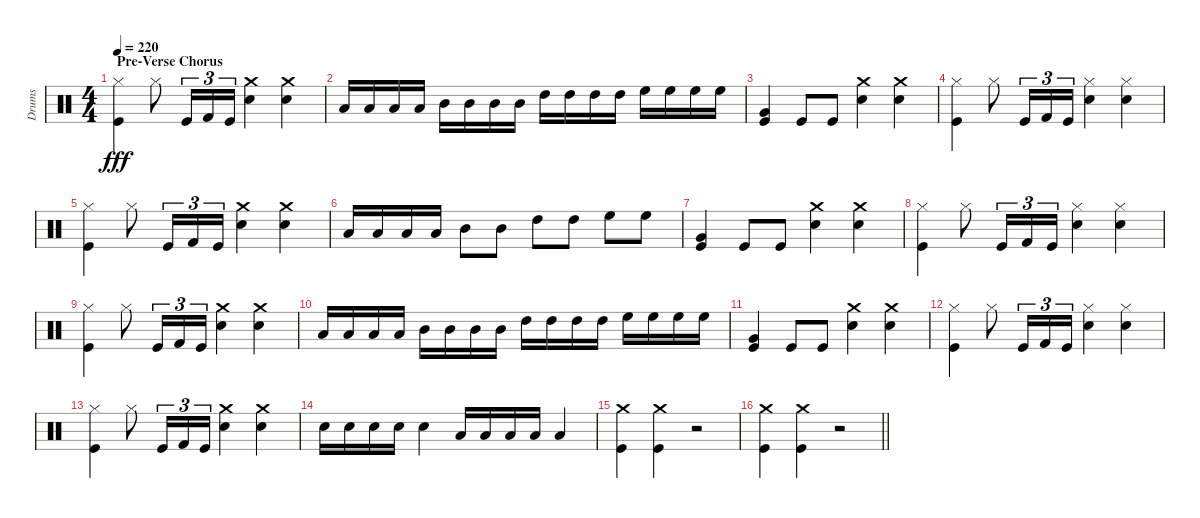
\track ("Drums" "Drums") {instrument percussion}
\staff {score}
\articulation defaults
\ts (4 4)
\section ("" " Pre-Verse Chorus")
\tempo 220
\clef neutral
\ks c
("Hi-Hat (closed)" "Kick (hit)").4{dy fff} "Hi-Hat (closed)".8 "Kick (hit)".16{tu (3 2)} "Kick (hit) 2".16{tu (3 2)} "Kick (hit)".16{tu (3 2)} ("Crash medium (hit)" "Snare (hit) 2").4 ("Crash medium (hit)" "Snare (hit) 2").4 |
"Low Tom (hit)".16 "Low Tom (hit)".16 "Low Tom (hit)".16 "Low Tom (hit)".16 "Mid Tom (hit)".16 "Mid Tom (hit)".16 "Mid Tom (hit)".16 "Mid Tom (hit)".16 "High Tom (hit)".16 "High Tom (hit)".16 "High Tom (hit)".16 "High Tom (hit)".16 "High Floor Tom (hit)".16 "High Floor Tom (hit)".16 "High Floor Tom (hit)".16 "High Floor Tom (hit)".16 |
("Kick (hit)" "Very Low Tom (hit)").4 "Kick (hit)".8 "Kick (hit)".8 ("Crash medium (hit)" "Snare (hit) 2").4 ("Crash medium (hit)" "Snare (hit) 2").4 |
("Kick (hit)" "Hi-Hat (closed)").4 "Hi-Hat (closed)".8 "Kick (hit)".16{tu (3 2)} "Kick (hit) 2".16{tu (3 2)} "Kick (hit)".16{tu (3 2)} ("Hi-Hat (closed)" "Snare (hit) 2").4 ("Snare (hit) 2" "Hi-Hat (closed)").4 |
("Hi-Hat (closed)" "Kick (hit)").4 "Hi-Hat (closed)".8 "Kick (hit)".16{tu (3 2)} "Kick (hit) 2".16{tu (3 2)} "Kick (hit)".16{tu (3 2)} ("Crash medium (hit)" "Snare (hit) 2").4 ("Crash medium (hit)" "Snare (hit) 2").4 |
"Low Tom (hit)".16 "Low Tom (hit)".16 "Low Tom (hit)".16 "Low Tom (hit)".16 "Mid Tom (hit)".8 "Mid Tom (hit)".8 "High Tom (hit)".8 "High Tom (hit)".8 "High Floor Tom (hit)".8 "High Floor Tom (hit)".8 |
("Kick (hit)" "Very Low Tom (hit)").4 "Kick (hit)".8 "Kick (hit)".8 ("Crash medium (hit)" "Snare (hit) 2").4 ("Crash medium (hit)" "Snare (hit) 2").4 |
("Kick (hit)" "Hi-Hat (closed)").4 "Hi-Hat (closed)".8 "Kick (hit)".16{tu (3 2)} "Kick (hit) 2".16{tu (3 2)} "Kick (hit)".16{tu (3 2)} ("Hi-Hat (closed)" "Snare (hit) 2").4 ("Snare (hit) 2" "Hi-Hat (closed)").4 |
("Hi-Hat (closed)" "Kick (hit)").4 "Hi-Hat (closed)".8 "Kick (hit)".16{tu (3 2)} "Kick (hit) 2".16{tu (3 2)} "Kick (hit)".16{tu (3 2)} ("Crash medium (hit)" "Snare (hit) 2").4 ("Crash medium (hit)" "Snare (hit) 2").4 |
"Low Tom (hit)".16 "Low Tom (hit)".16 "Low Tom (hit)".16 "Low Tom (hit)".16 "Mid Tom (hit)".16 "Mid Tom (hit)".16 "Mid Tom (hit)".16 "Mid Tom (hit)".16 "High Tom (hit)".16 "High Tom (hit)".16 "High Tom (hit)".16 "High Tom (hit)".16 "High Floor Tom (hit)".16 "High Floor Tom (hit)".16 "High Floor Tom (hit)".16 "High Floor Tom (hit)".16 |
("Kick (hit)" "Very Low Tom (hit)").4 "Kick (hit)".8 "Kick (hit)".8 ("Crash medium (hit)" "Snare (hit) 2").4 ("Crash medium (hit)" "Snare (hit) 2").4 |
("Kick (hit)" "Hi-Hat (closed)").4 "Hi-Hat (closed)".8 "Kick (hit)".16{tu (3 2)} "Kick (hit) 2".16{tu (3 2)} "Kick (hit)".16{tu (3 2)} ("Snare (hit) 2" "Hi-Hat (closed)").4 ("Snare (hit) 2" "Hi-Hat (closed)").4 |
("Hi-Hat (closed)" "Kick (hit)").4 "Hi-Hat (closed)".8 "Kick (hit)".16{tu (3 2)} "Kick (hit) 2".16{tu (3 2)} "Kick (hit)".16{tu (3 2)} ("Snare (hit) 2" "Crash medium (hit)").4 ("Snare (hit) 2" "Crash medium (hit)").4 |
"Snare (hit) 2".16 "Snare (hit) 2".16 "Snare (hit) 2".16 "Snare (hit) 2".16 "Snare (hit) 2".4 "Low Tom (hit)".16 "Low Tom (hit)".16 "Low Tom (hit)".16 "Low Tom (hit)".16 "Low Tom (hit)".4 |
("Crash medium (hit)" "Kick (hit)").4 ("Kick (hit)" "Crash medium (hit)").4 r.2 |
\barLineRight lightlight
("Kick (hit)" "Crash medium (hit)").4 ("Kick (hit)" "Crash medium (hit)").4 r.2
